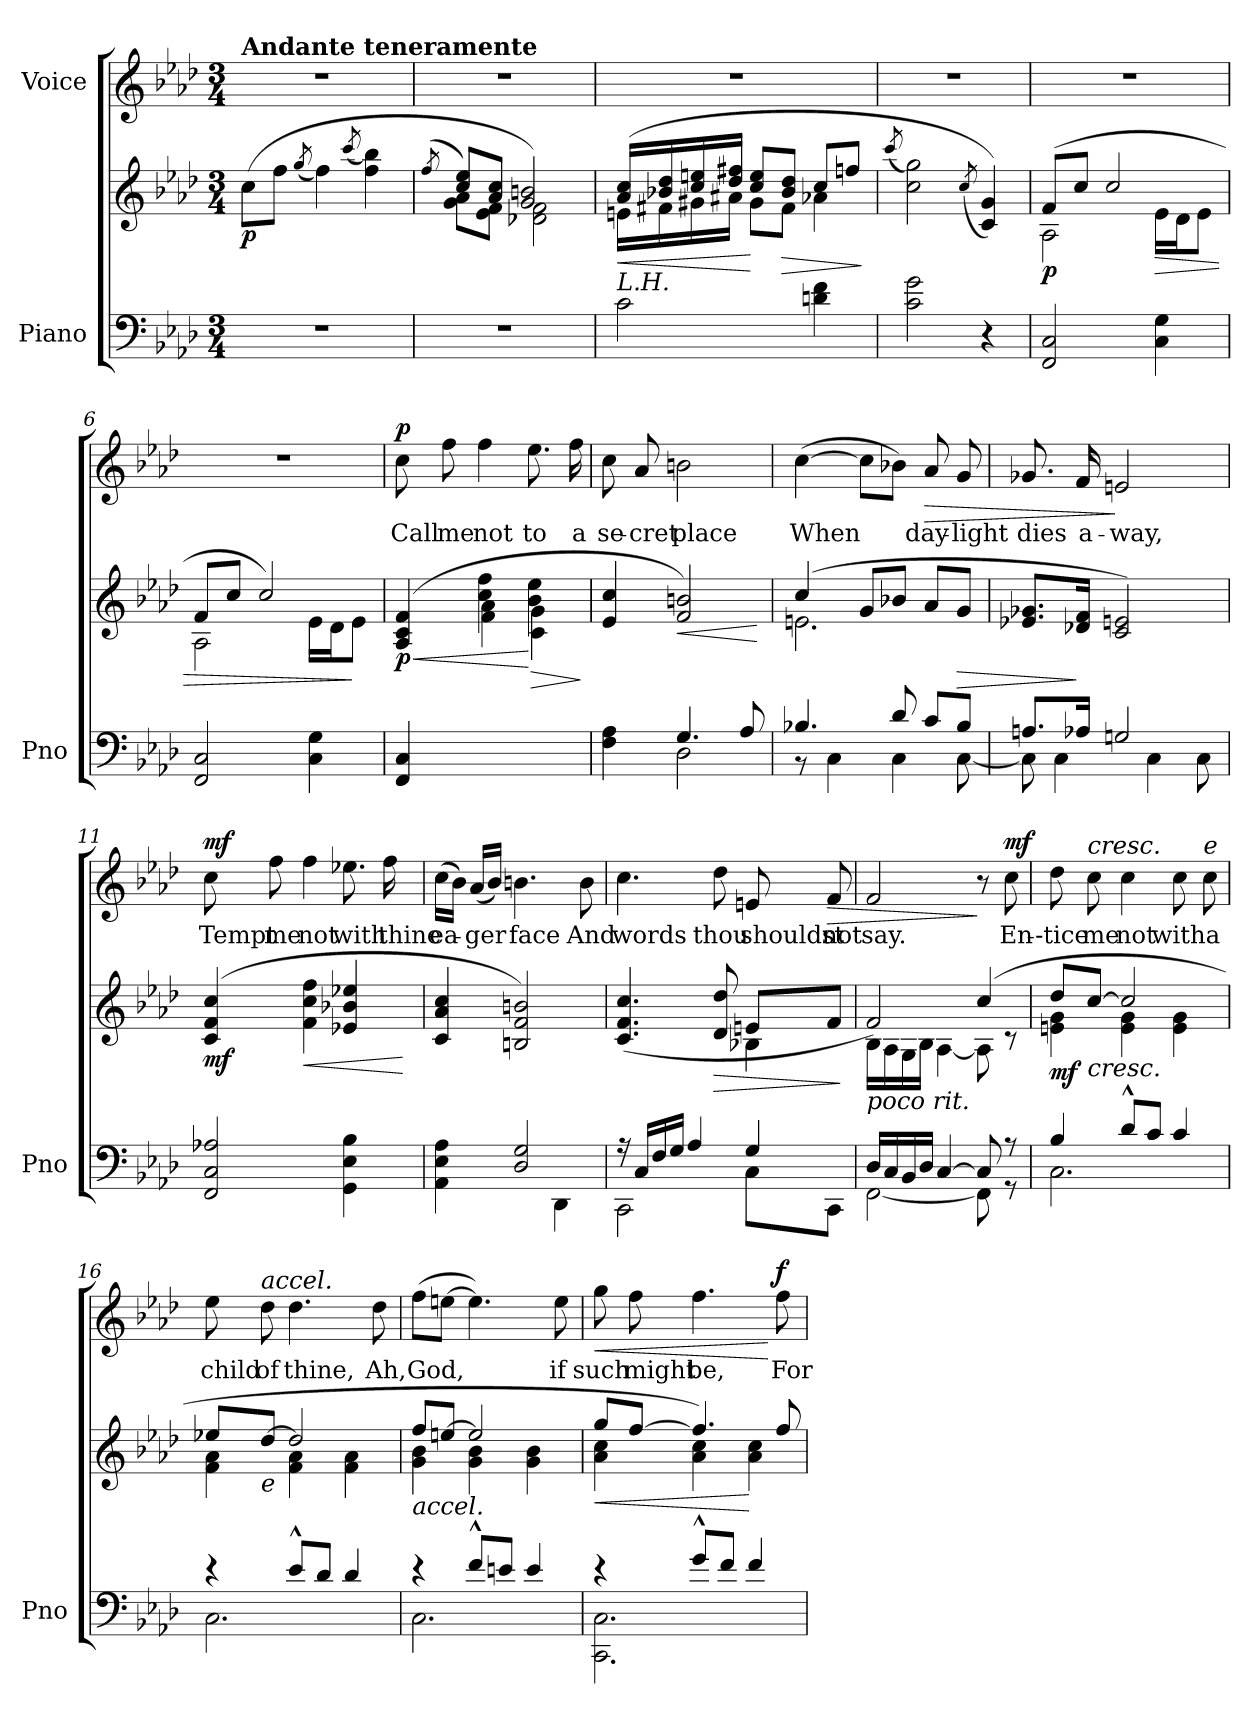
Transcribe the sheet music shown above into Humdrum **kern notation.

**kern	**kern	**dynam	**kern	**text	**dynam
*part2	*part2	*part2	*part1	*part1	*part1
*staff3	*staff2	*staff2/3	*staff1	*staff1	*staff1
*I"Piano	*	*	*I"Voice	*	*
*I'Pno	*	*	*	*	*
*clefF4	*clefG2	*	*clefG2	*	*
*k[b-e-a-d-]	*k[b-e-a-d-]	*	*k[b-e-a-d-]	*	*
*M3/4	*M3/4	*	*M3/4	*	*
=1	=1	=1	=1	=1	=1
!	!	!	!LO:TX:a:B:t=Andante teneramente	!	!
!	!	!LO:DY:b	!	!	!
2.r	(8cc\L	p	2.r	.	.
.	8ff\J	.	.	.	.
.	(8qgg/	.	.	.	.
.	4ff\)	.	.	.	.
.	(8qccc/	.	.	.	.
.	4ff\ 4bb-\)	.	.	.	.
=2	=2	=2	=2	=2	=2
.	(8qff/	.	.	.	.
*	*^	*	*	*	*
2.r	8cc/ 8ee-/L)	8g\ 8a-\L	.	2.r	.	.
.	8a-/ 8cc/J	8e-\ 8f\J	.	.	.	.
.	2g/ 2bn/)	2d-X\ 2f\	.	.	.	.
=3	=3	=3	=3	=3	=3	=3
!	!LO:TX:b:i:t=L.H.	!	!	!	!	!
!	!	!	!LO:HP:b	!	!	!
2c\	(16a-/ 16cc/LL	16en\LL	<	2.r	.	.
.	16b-X/ 16dd-/	16f#X\	.	.	.	.
.	16cc/ 16een/	16g#X\	.	.	.	.
.	16dd-/ 16ff#X/JJ	16a#X\JJ	.	.	.	.
.	8cc/ 8ee/L	8g#\L	[	.	.	.
!	!	!	!LO:HP:b	!	!	!
.	8b-/ 8dd-/J	8f#\J	>	.	.	.
4dn\ 4f\	8cc/L	4a-X\	.	.	.	.
.	8ffn/J	.	.	.	.	.
*	*v	*v	*	*	*	*
.	.	]	.	.	.
=4	=4	=4	=4	=4	=4
.	(8qccc/	.	.	.	.
2c\ 2g\	2cc\ 2gg\)	.	2.r	.	.
.	(8qcc/	.	.	.	.
4r	4c/ 4g/))	.	.	.	.
=5	=5	=5	=5	=5	=5
*	*^	*	*	*	*
!	!	!	!LO:DY:b	!	!	!
2FF/ 2C/	(8f/L	2A-\	p	2.r	.	.
.	8cc/J	.	.	.	.	.
.	2cc/	.	.	.	.	.
!	!	!	!LO:HP:b	!	!	!
4C\ 4G\	.	16e-\LL	>	.	.	.
.	.	16d-\J	.	.	.	.
.	.	8e-\J	.	.	.	.
=6	=6	=6	=6	=6	=6	=6
2FF/ 2C/	8f/L	2A-\	.	2.r	.	.
.	8cc/J	.	.	.	.	.
.	2cc/)	.	.	.	.	.
4C\ 4G\	.	16e-\LL	.	.	.	.
.	.	16d-\J	.	.	.	.
.	.	8e-\J	]	.	.	.
=7	=7	=7	=7	=7	=7	=7
!	!	!	!LO:HP:b	!	!	!
!	!	!	!LO:DY:n=1:b	!	!	!LO:DY:a
4FF/ 4C/	(4A-/ 4c/ 4f/	4ryy	< p	8cc\	Call	p
.	.	.	.	8ff\	me	.
2ryy	4cc\ 4ff\	4f\ 4a-\	.	4ff\	not	.
!	!	!	!LO:HP:n=1:b	!	!	!
.	4b-\ 4ee-\	4c\ 4g\	[ >	8.ee-\	to	.
.	.	.	.	16ff\	a	.
*	*v	*v	*	*	*	*
.	.	]	.	.	.
=8	=8	=8	=8	=8	=8
*^	*	*	*	*	*
4F\ 4A-\	4ryy	4e-/ 4cc/	.	8cc\	se-	.
.	.	.	.	8a-/	-cret	.
!	!	!	!LO:HP:b	!	!	!
4.G/	2D-\	2f/ 2bn/)	<	2bn\	place	.
8A-/	.	.	.	.	.	.
*v	*v	*	*	*	*	*
.	.	[	.	.	.
=9	=9	=9	=9	=9	=9
*^	*^	*	*	*	*
4.B-X/	8r	(4cc/	2.en\	.	([4cc\	When	.
.	4C\	.	.	.	.	.	.
.	.	8g/L	.	.	8cc\L]	.	.
8d-/	4C\	8b-X/J	.	.	8b-X\J)	.	.
!	!	!	!	!	!	!	!LO:HP:b
8c/L	.	8a-/L	.	.	8a-/	day-	>
!	!	!	!	!LO:HP:b	!	!	!
8B-/J	[8C\	8g/J	.	>	8g/	-light	.
*	*	*v	*v	*	*	*	*
=10	=10	=10	=10	=10	=10	=10
8.An/L	8C\]	8.e-X/ 8.g-X/L	.	8.g-X/	dies	.
.	4C\	.	.	.	.	.
16A-X/Jk	.	16d-X/ 16f/Jk	]	16f/	a-	.
2Gn/	.	2c/ 2en/)	.	2en/	-way,	]
.	4C\	.	.	.	.	.
.	8C\	.	.	.	.	.
=11	=11	=11	=11	=11	=11	=11
!	!	!	!LO:DY:b	!	!	!LO:DY:a
*v	*v	*	*	*	*	*
2FF/ 2C/ 2A-X/	(4c/ 4f/ 4cc/	mf	8cc\	Tempt	mf
.	.	.	8ff\	me	.
!	!	!LO:HP:b	!	!	!
.	4f\ 4cc\ 4ff\	<	4ff\	not	.
4GG\ 4E-\ 4B-\	4e-X/ 4b-X/ 4ee-X/	.	8.ee-X\	with	.
.	.	.	16ff\	thine	.
.	.	[	.	.	.
=12	=12	=12	=12	=12	=12
*^	*	*	*	*	*
4AA-\ 4E-\ 4A-\	2ryy	4c/ 4a-/ 4cc/	.	(16cc\LL	ea-	.
.	.	.	.	16b-\JJ)	.	.
.	.	.	.	(16a-/LL	-ger	.
.	.	.	.	16b-/JJ)	.	.
2D-/ 2G/	.	2Bn/ 2f/ 2bn/)	.	4.bn\	face	.
.	4DD-\	.	.	.	.	.
.	.	.	.	8b\	And	.
=13	=13	=13	=13	=13	=13	=13
*	*	*^	*	*	*	*
16r	2CC\	(4.c/ 4.f/ 4.cc/	2ryy	.	4.cc\	words	.
16C/LL	.	.	.	.	.	.	.
16F/	.	.	.	.	.	.	.
16G/JJ	.	.	.	.	.	.	.
4A-/	.	.	.	.	.	.	.
!	!	!	!	!LO:HP:b	!	!	!
.	.	8d-/ 8dd-/	.	>	8dd-\	thou	.
4G/	8C\L	8en/L	4B-X\	.	8en/	shouldst	.
!	!	!	!	!	!	!	!LO:HP:b
.	8CC\J	8f/J	.	.	8f/	not	>
*v	*v	*	*	*	*	*	*
*	*v	*v	*	*	*	*
.	.	]	.	.	.
=14	=14	=14	=14	=14	=14
*^	*^	*	*	*	*
!	!	!LO:TX:b:i:t=poco rit.	!	!	!	!	!
16D-/LL	[2FF\	2f/)	16B-\LL	.	2f/	say.	.
16C/	.	.	16A-\	.	.	.	.
16BB-/	.	.	16G\	.	.	.	.
16D-/JJ	.	.	16B-\JJ	.	.	.	.
[4C/	.	.	[4A-\	.	.	.	.
8C/]	8FF\]	(4cc/	8A-\]	.	8r	.	]
!	!	!	!	!	!	!	!LO:DY:a
8r	8r	.	8r	.	8cc\	En-	mf
=15	=15	=15	=15	=15	=15	=15	=15
!	!	!	!	!LO:DY:b	!	!	!
4B-/	2.C\	8dd-/L	4en\ 4g\	mf	8dd-\	--tice	.
!	!	!	!	!	!LO:TX:a:i:t=cresc.	!	!
!	!	!LO:TX:b:i:t=cresc.	!	!	!	!	!
.	.	[8cc/J	.	.	8cc\	me	.
8d-^^/L	.	2cc/]	4e\ 4g\	.	4cc\	not	.
8c/J	.	.	.	.	.	.	.
4c/	.	.	4e\ 4g\	.	8cc\	with	.
!	!	!	!	!	!LO:TX:a:i:t=e	!	!
.	.	.	.	.	8cc\	a	.
=16	=16	=16	=16	=16	=16	=16	=16
4r	2.C\	8ee-X/L	4f\ 4a-\	.	8ee-\	child	.
!	!	!	!	!	!LO:TX:a:i:t=accel.	!	!
!	!	!LO:TX:b:i:t=e	!	!	!	!	!
.	.	[8dd-/J	.	.	8dd-\	of	.
8e-^^/L	.	2dd-/]	4f\ 4a-\	.	4.dd-\	thine,	.
8d-/J	.	.	.	.	.	.	.
4d-/	.	.	4f\ 4a-\	.	.	.	.
.	.	.	.	.	8dd-\	Ah,	.
=17	=17	=17	=17	=17	=17	=17	=17
!	!	!LO:TX:b:i:t=accel.	!	!	!	!	!
4r	2.C\	8ff/L	4g\ 4b-\	.	(8ff\L	God,	.
.	.	[8een/J	.	.	[8een\J	.	.
8f^^/L	.	2ee/]	4g\ 4b-\	.	4.ee\])	.	.
8en/J	.	.	.	.	.	.	.
4e/	.	.	4g\ 4b-\	.	.	.	.
.	.	.	.	.	8ee\	if	.
=18	=18	=18	=18	=18	=18	=18	=18
!	!	!	!	!LO:HP:b	!	!	!LO:HP:b
4r	2.CC\ 2.C\	8gg/L	4a-\ 4cc\	<	8gg\	such	<
.	.	[8ff/J	.	.	8ff\	might	.
8g^^/L	.	4.ff/])	4a-\ 4cc\	.	4.ff\	be,	.
8f/J	.	.	.	.	.	.	.
4f/	.	.	4a-\ 4cc\	[	.	.	.
!	!	!	!	!	!	!	!LO:DY:n=1:a
.	.	8ff/	.	.	8ff\	For	[ f
*v	*v	*	*	*	*	*	*
*	*v	*v	*	*	*	*
=	=	=	=	=	=
*-	*-	*-	*-	*-	*-
